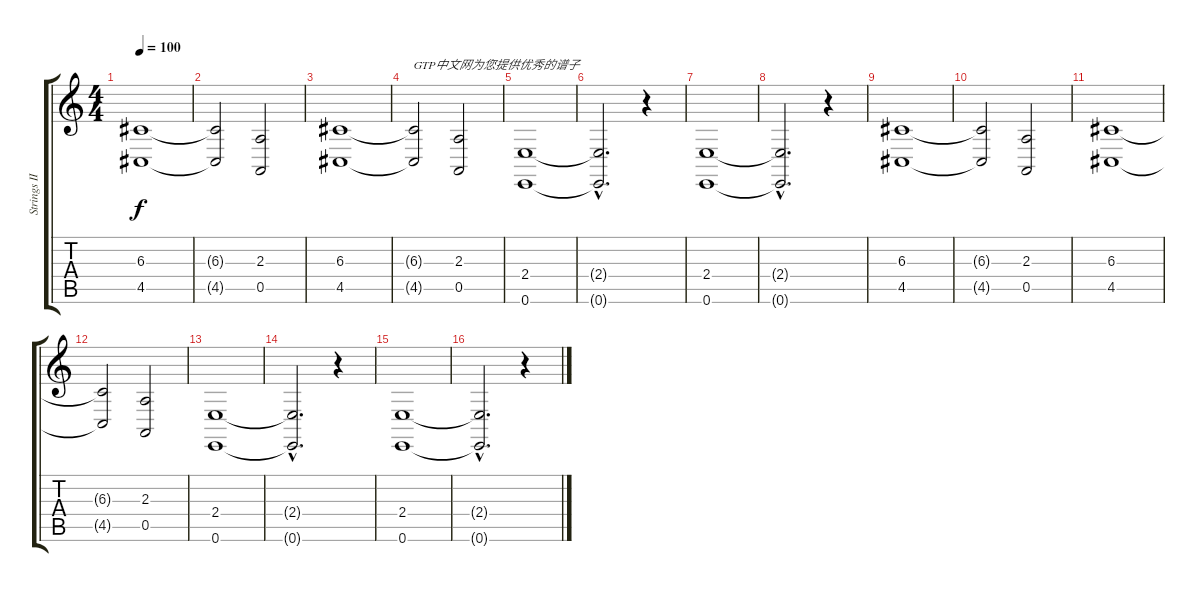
\track ("Strings II" "Strings II") {instrument stringensemble1}
\staff {score tabs}
\tuning (E4 B3 G3 D3 A2 E2) {hide}
\ts (4 4)
\tempo 100
\clef g2
\ks c
(6.3 4.5).1{dy f instrument stringensemble1} |
(6.3{t} 4.5{t}).2 (2.3 0.5).2 |
(6.3 4.5).1 |
(6.3{t} 4.5{t}).2{txt "GTP中文网为您提供优秀的谱子"} (2.3 0.5).2 |
(2.4 0.6).1 |
(2.4{hac t} 0.6{hac t}).2{d} r.4 |
(2.4 0.6).1 |
(2.4{hac t} 0.6{hac t}).2{d} r.4 |
(6.3 4.5).1 |
(6.3{t} 4.5{t}).2 (2.3 0.5).2 |
(6.3 4.5).1 |
(6.3{t} 4.5{t}).2 (2.3 0.5).2 |
(2.4 0.6).1 |
(2.4{hac t} 0.6{hac t}).2{d} r.4 |
(2.4 0.6).1 |
(2.4{hac t} 0.6{hac t}).2{d} r.4
